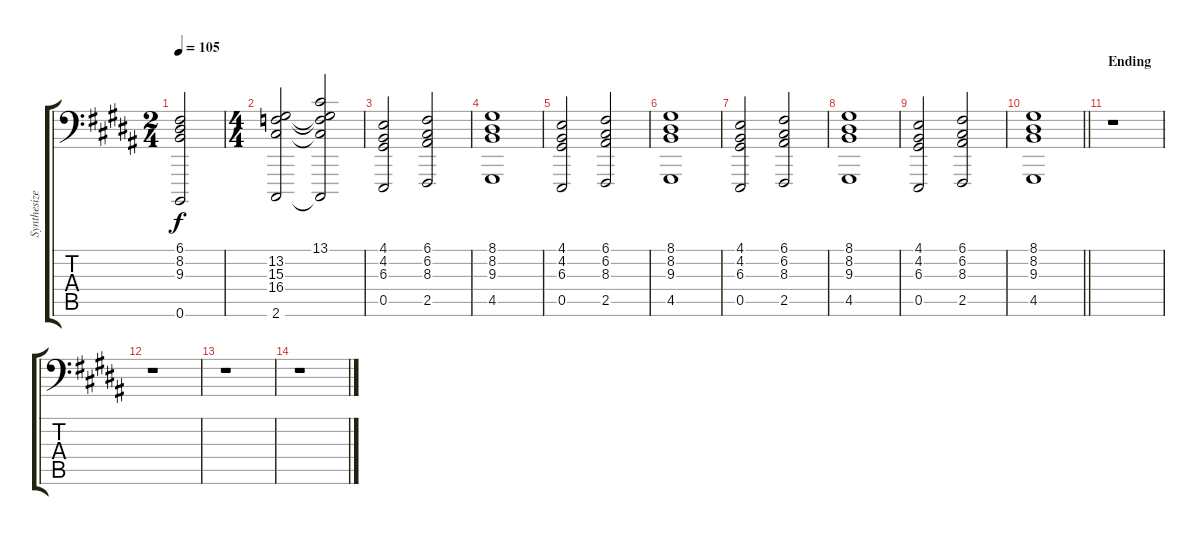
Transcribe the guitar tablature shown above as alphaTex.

\track ("Synthesizer Pad" "Synthesize") {instrument pad3polysynth}
\staff {score tabs}
\tuning (C3 G2 D2 A1 E1 B0) {hide}
\ts (2 4)
\tempo 105
\clef f4
\ks g#minor
(6.1 8.2 9.3 0.6).2{dy f} |
\ts (4 4)
(13.2 15.3 16.4 2.6).2 (13.1 13.2{t} 15.3{t} 16.4{t} 2.6{t}).2 |
(4.1 4.2 6.3 0.5).2 (6.1 6.2 8.3 2.5).2 |
(8.1 8.2 9.3 4.5).1 |
(4.1 4.2 6.3 0.5).2 (6.1 6.2 8.3 2.5).2 |
(8.1 8.2 9.3 4.5).1 |
(4.1 4.2 6.3 0.5).2 (6.1 6.2 8.3 2.5).2 |
(8.1 8.2 9.3 4.5).1 |
(4.1 4.2 6.3 0.5).2 (6.1 6.2 8.3 2.5).2 |
\barLineRight lightlight
(8.1 8.2 9.3 4.5).1 |
\section ("" "Ending")
r.1 |
r.1 |
r.1 |
r.1
